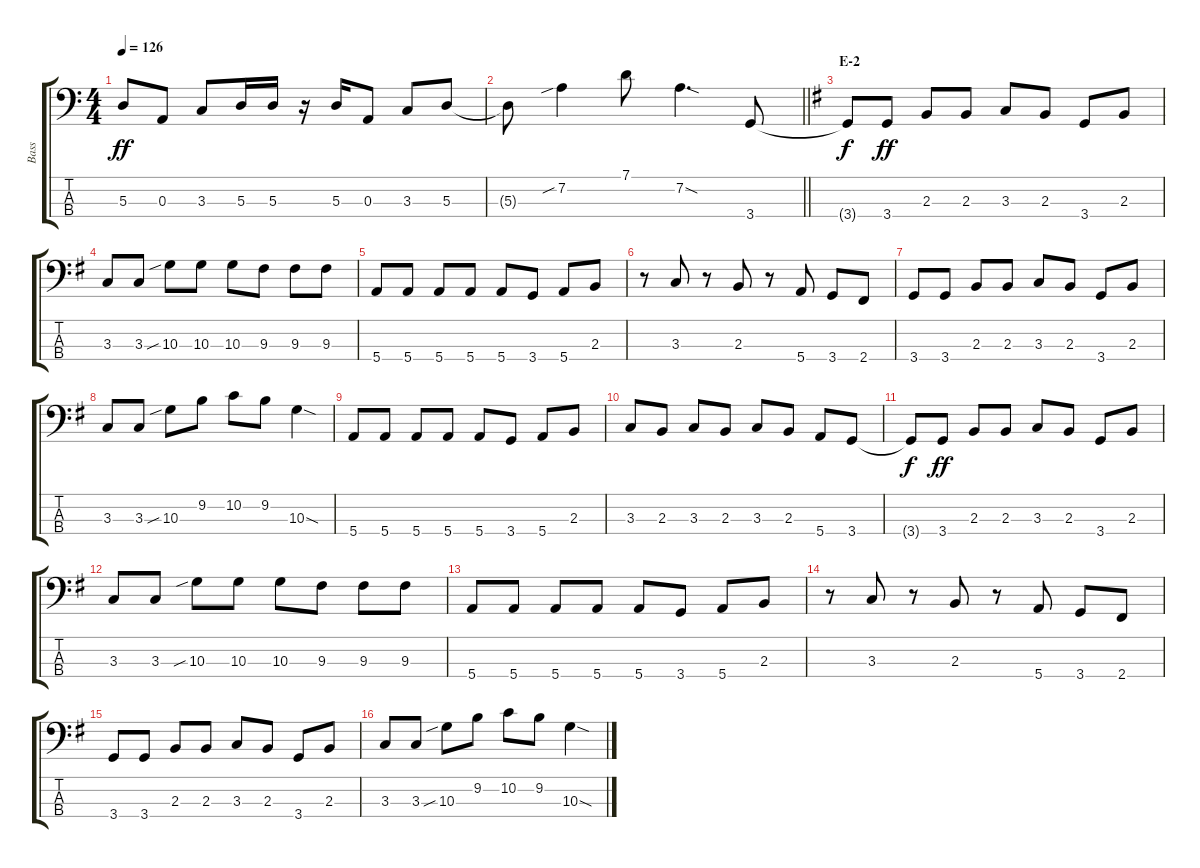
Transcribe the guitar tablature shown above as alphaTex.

\track ("Bass" "Bass") {instrument electricbasspick}
\staff {score tabs}
\tuning (G2 D2 A1 E1) {hide}
\ts (4 4)
\tempo 126
\clef f4
\ks c
5.3.8{dy ff} 0.3.8 3.3.8 5.3.16 5.3.16 r.16 5.3.16 0.3.8 3.3.8 5.3.8 |
\barLineRight lightlight
5.3{t}.8 7.2{sib}.4 7.1.8 7.2{sod}.4{d} 3.4.8 |
\section ("" "E-2")
\ks g
3.4{t}.8{dy f} 3.4.8{dy ff} 2.3.8 2.3.8 3.3.8 2.3.8 3.4.8 2.3.8 |
3.3.8 3.3.8 10.3{sib}.8 10.3.8 10.3.8 9.3.8 9.3.8 9.3.8 |
5.4.8 5.4.8 5.4.8 5.4.8 5.4.8 3.4.8 5.4.8 2.3.8 |
r.8 3.3.8 r.8 2.3.8 r.8 5.4.8 3.4.8 2.4.8 |
3.4.8 3.4.8 2.3.8 2.3.8 3.3.8 2.3.8 3.4.8 2.3.8 |
3.3.8 3.3.8 10.3{sib}.8 9.2.8 10.2.8 9.2.8 10.3{sod}.4 |
5.4.8 5.4.8 5.4.8 5.4.8 5.4.8 3.4.8 5.4.8 2.3.8 |
3.3.8 2.3.8 3.3.8 2.3.8 3.3.8 2.3.8 5.4.8 3.4.8 |
3.4{t}.8{dy f} 3.4.8{dy ff} 2.3.8 2.3.8 3.3.8 2.3.8 3.4.8 2.3.8 |
3.3.8 3.3.8 10.3{sib}.8 10.3.8 10.3.8 9.3.8 9.3.8 9.3.8 |
5.4.8 5.4.8 5.4.8 5.4.8 5.4.8 3.4.8 5.4.8 2.3.8 |
r.8 3.3.8 r.8 2.3.8 r.8 5.4.8 3.4.8 2.4.8 |
3.4.8 3.4.8 2.3.8 2.3.8 3.3.8 2.3.8 3.4.8 2.3.8 |
3.3.8 3.3.8 10.3{sib}.8 9.2.8 10.2.8 9.2.8 10.3{sod}.4
